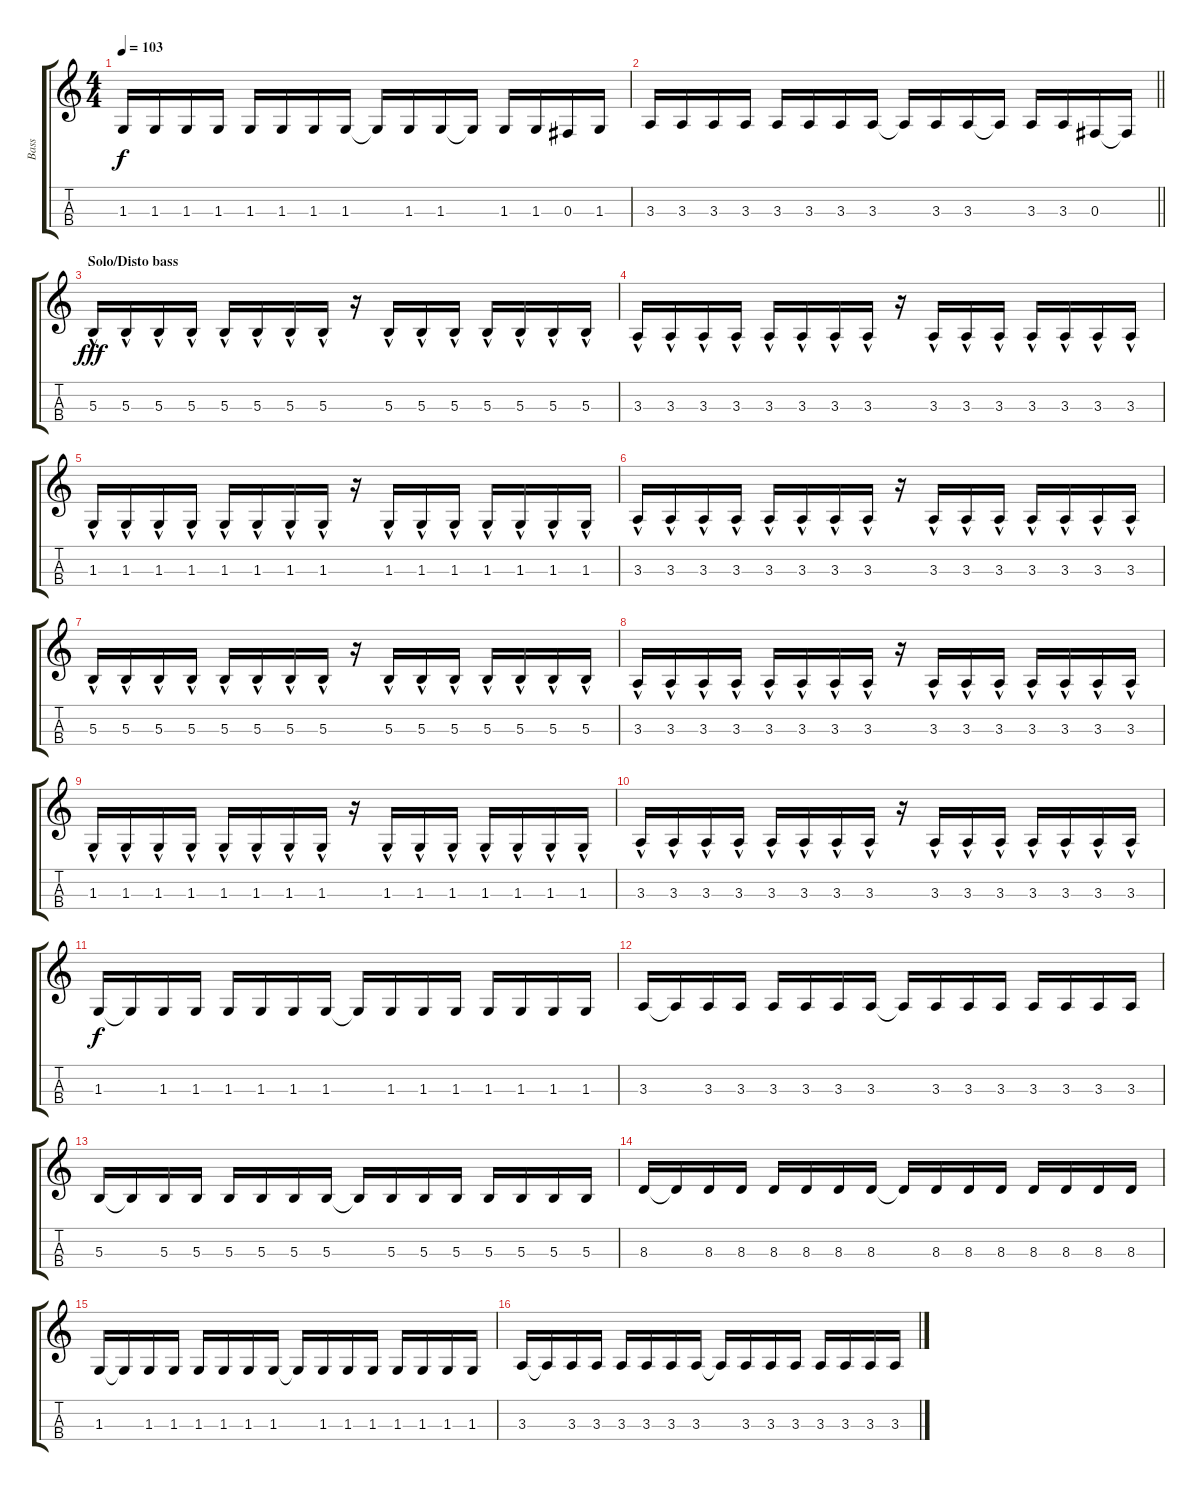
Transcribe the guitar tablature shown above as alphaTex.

\track ("Bass" "Bass") {instrument electricbasspick}
\staff {score tabs}
\tuning (E3 B2 Gb2 B1) {hide}
\ts (4 4)
\tempo 103
\clef g2
\ks c
1.3.16{dy f volume 16} 1.3.16 1.3.16 1.3.16 1.3.16 1.3.16 1.3.16 1.3.16 1.3{t}.16 1.3.16 1.3.16 1.3{t}.16 1.3.16 1.3.16 0.3.16 1.3.16 |
\barLineRight lightlight
3.3.16 3.3.16 3.3.16 3.3.16 3.3.16 3.3.16 3.3.16 3.3.16 3.3{t}.16 3.3.16 3.3.16 3.3{t}.16 3.3.16 3.3.16 0.3.16 0.3{t}.16 |
\section ("" "Solo/Disto bass")
5.3{hac}.16{dy fff volume 16 instrument fretlessbass} 5.3{hac}.16 5.3{hac}.16 5.3{hac}.16 5.3{hac}.16 5.3{hac}.16 5.3{hac}.16 5.3{hac}.16 r.16 5.3{hac}.16 5.3{hac}.16 5.3{hac}.16 5.3{hac}.16 5.3{hac}.16 5.3{hac}.16 5.3{hac}.16 |
3.3{hac}.16 3.3{hac}.16 3.3{hac}.16 3.3{hac}.16 3.3{hac}.16 3.3{hac}.16 3.3{hac}.16 3.3{hac}.16 r.16 3.3{hac}.16 3.3{hac}.16 3.3{hac}.16 3.3{hac}.16 3.3{hac}.16 3.3{hac}.16 3.3{hac}.16 |
1.3{hac}.16{volume 16} 1.3{hac}.16 1.3{hac}.16 1.3{hac}.16 1.3{hac}.16 1.3{hac}.16 1.3{hac}.16 1.3{hac}.16 r.16 1.3{hac}.16 1.3{hac}.16 1.3{hac}.16 1.3{hac}.16 1.3{hac}.16 1.3{hac}.16 1.3{hac}.16 |
3.3{hac}.16 3.3{hac}.16 3.3{hac}.16 3.3{hac}.16 3.3{hac}.16 3.3{hac}.16 3.3{hac}.16 3.3{hac}.16 r.16 3.3{hac}.16 3.3{hac}.16 3.3{hac}.16 3.3{hac}.16 3.3{hac}.16 3.3{hac}.16 3.3{hac}.16 |
5.3{hac}.16{volume 16 instrument fretlessbass} 5.3{hac}.16 5.3{hac}.16 5.3{hac}.16 5.3{hac}.16 5.3{hac}.16 5.3{hac}.16 5.3{hac}.16 r.16 5.3{hac}.16 5.3{hac}.16 5.3{hac}.16 5.3{hac}.16 5.3{hac}.16 5.3{hac}.16 5.3{hac}.16 |
3.3{hac}.16 3.3{hac}.16 3.3{hac}.16 3.3{hac}.16 3.3{hac}.16 3.3{hac}.16 3.3{hac}.16 3.3{hac}.16 r.16 3.3{hac}.16 3.3{hac}.16 3.3{hac}.16 3.3{hac}.16 3.3{hac}.16 3.3{hac}.16 3.3{hac}.16 |
1.3{hac}.16{volume 16} 1.3{hac}.16 1.3{hac}.16 1.3{hac}.16 1.3{hac}.16 1.3{hac}.16 1.3{hac}.16 1.3{hac}.16 r.16 1.3{hac}.16 1.3{hac}.16 1.3{hac}.16 1.3{hac}.16 1.3{hac}.16 1.3{hac}.16 1.3{hac}.16 |
3.3{hac}.16 3.3{hac}.16 3.3{hac}.16 3.3{hac}.16 3.3{hac}.16 3.3{hac}.16 3.3{hac}.16 3.3{hac}.16 r.16 3.3{hac}.16 3.3{hac}.16 3.3{hac}.16 3.3{hac}.16 3.3{hac}.16 3.3{hac}.16 3.3{hac}.16 |
1.3.16{dy f volume 16 instrument electricbasspick} 1.3{t}.16 1.3.16 1.3.16 1.3.16 1.3.16 1.3.16 1.3.16 1.3{t}.16 1.3.16 1.3.16 1.3.16 1.3.16 1.3.16 1.3.16 1.3.16 |
3.3.16 3.3{t}.16 3.3.16 3.3.16 3.3.16 3.3.16 3.3.16 3.3.16 3.3{t}.16 3.3.16 3.3.16 3.3.16 3.3.16 3.3.16 3.3.16 3.3.16 |
5.3.16 5.3{t}.16 5.3.16 5.3.16 5.3.16 5.3.16 5.3.16 5.3.16 5.3{t}.16 5.3.16 5.3.16 5.3.16 5.3.16 5.3.16 5.3.16 5.3.16 |
8.3.16 8.3{t}.16 8.3.16 8.3.16 8.3.16 8.3.16 8.3.16 8.3.16 8.3{t}.16 8.3.16 8.3.16 8.3.16 8.3.16 8.3.16 8.3.16 8.3.16 |
1.3.16{volume 16 instrument electricbasspick} 1.3{t}.16 1.3.16 1.3.16 1.3.16 1.3.16 1.3.16 1.3.16 1.3{t}.16 1.3.16 1.3.16 1.3.16 1.3.16 1.3.16 1.3.16 1.3.16 |
3.3.16 3.3{t}.16 3.3.16 3.3.16 3.3.16 3.3.16 3.3.16 3.3.16 3.3{t}.16 3.3.16 3.3.16 3.3.16 3.3.16 3.3.16 3.3.16 3.3.16
